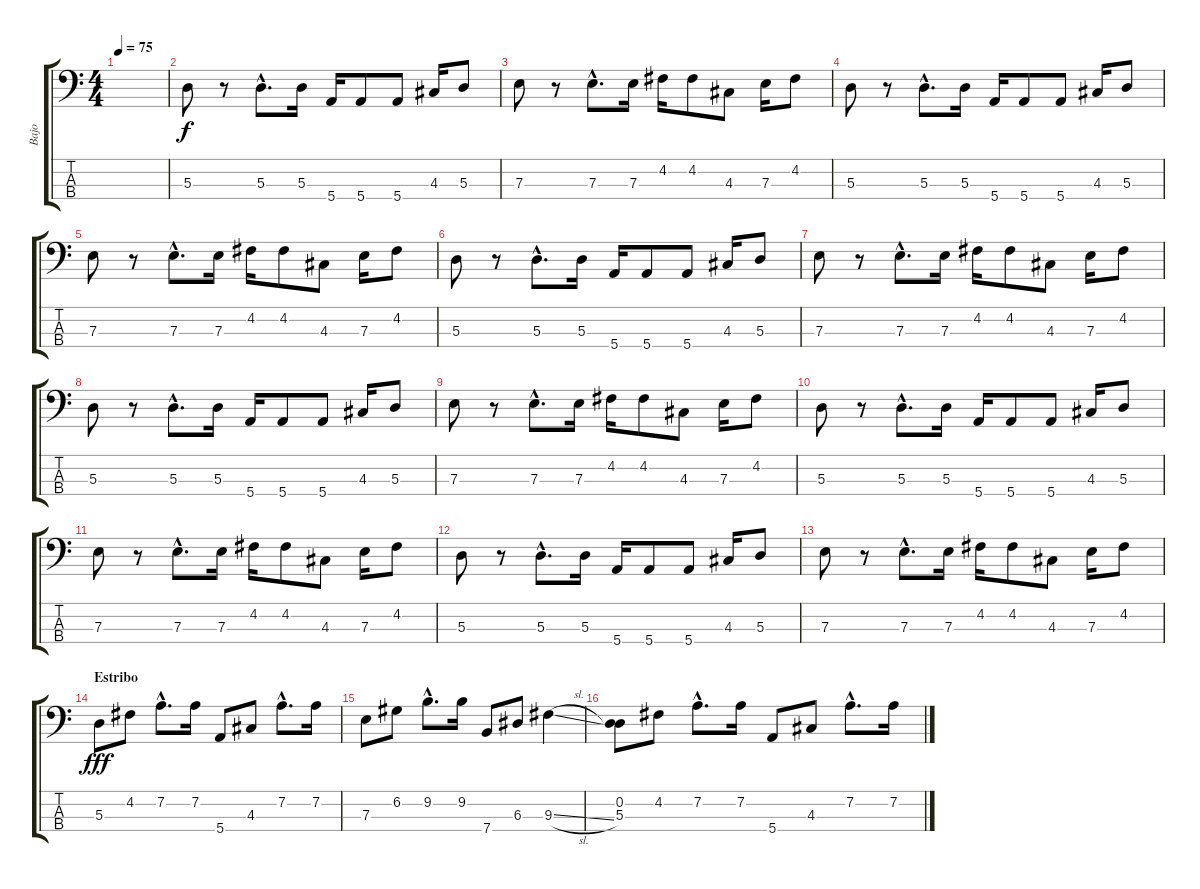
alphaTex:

\track ("Bajo" "Bajo") {instrument electricbasspick}
\staff {score tabs}
\tuning (G2 D2 A1 E1) {hide}
\ts (4 4)
\tempo 75
\clef f4
\ks c
|
5.3.8 r.8 5.3{hac}.8{d} 5.3.16 5.4.16 5.4.8 5.4.8 4.3.16 5.3.8 |
7.3.8 r.8 7.3{hac}.8{d} 7.3.16 4.2.16 4.2.8 4.3.8 7.3.16 4.2.8 |
5.3.8 r.8 5.3{hac}.8{d} 5.3.16 5.4.16 5.4.8 5.4.8 4.3.16 5.3.8 |
7.3.8 r.8 7.3{hac}.8{d} 7.3.16 4.2.16 4.2.8 4.3.8 7.3.16 4.2.8 |
5.3.8 r.8 5.3{hac}.8{d} 5.3.16 5.4.16 5.4.8 5.4.8 4.3.16 5.3.8 |
7.3.8 r.8 7.3{hac}.8{d} 7.3.16 4.2.16 4.2.8 4.3.8 7.3.16 4.2.8 |
5.3.8 r.8 5.3{hac}.8{d} 5.3.16 5.4.16 5.4.8 5.4.8 4.3.16 5.3.8 |
7.3.8 r.8 7.3{hac}.8{d} 7.3.16 4.2.16 4.2.8 4.3.8 7.3.16 4.2.8 |
5.3.8 r.8 5.3{hac}.8{d} 5.3.16 5.4.16 5.4.8 5.4.8 4.3.16 5.3.8 |
7.3.8 r.8 7.3{hac}.8{d} 7.3.16 4.2.16 4.2.8 4.3.8 7.3.16 4.2.8 |
5.3.8 r.8 5.3{hac}.8{d} 5.3.16 5.4.16 5.4.8 5.4.8 4.3.16 5.3.8 |
7.3.8 r.8 7.3{hac}.8{d} 7.3.16 4.2.16 4.2.8 4.3.8 7.3.16 4.2.8 |
\section ("" "Estribo")
5.3.8{dy fff} 4.2.8 7.2{hac}.8{d} 7.2.16 5.4.8 4.3.8 7.2{hac}.8{d} 7.2.16 |
7.3.8 6.2.8 9.2{hac}.8{d} 9.2.16 7.4.8 6.3.8 9.3{sl}.4 |
(0.2 5.3).8 4.2.8 7.2{hac}.8{d} 7.2.16 5.4.8 4.3.8 7.2{hac}.8{d} 7.2.16
